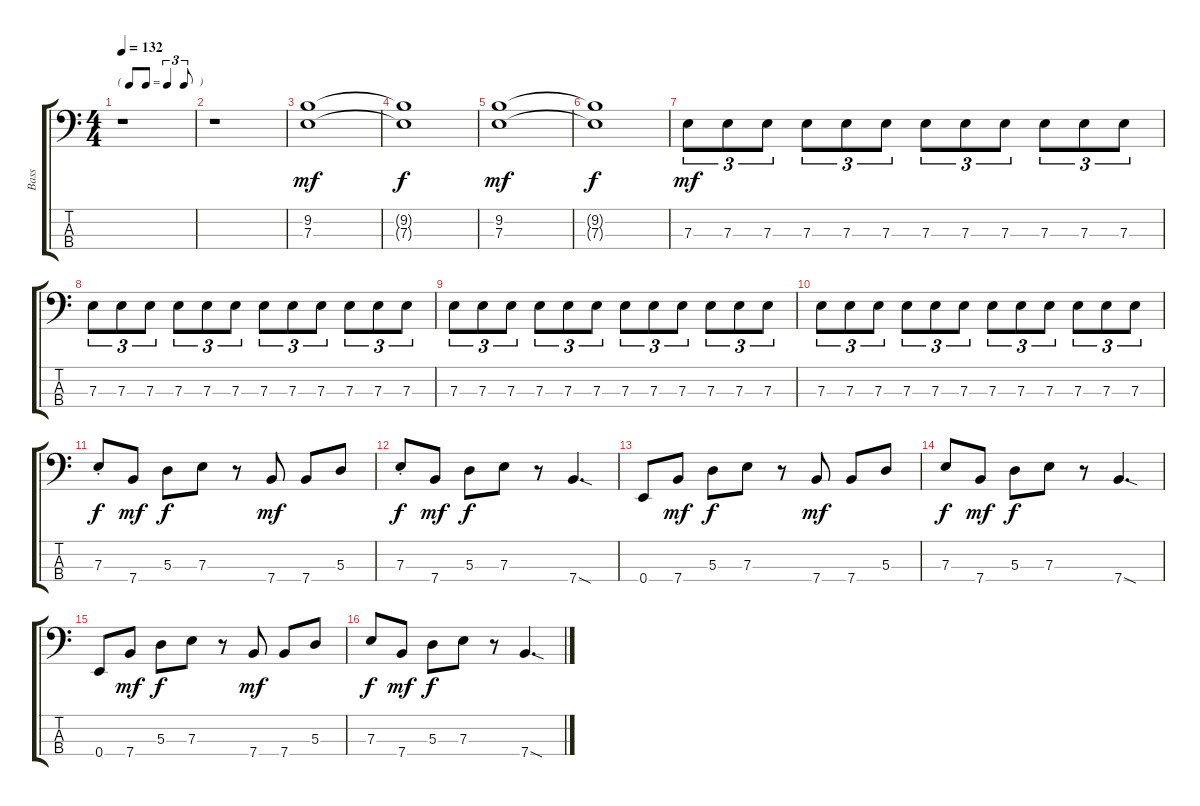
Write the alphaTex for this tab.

\track ("Bass" "Bass") {instrument electricbassfinger}
\staff {score tabs}
\tuning (G2 D2 A1 E1) {hide}
\ts (4 4)
\tf triplet8th
\tempo 132
\clef f4
\ks c
r.1{dy mf instrument electricbassfinger} |
r.1 |
(9.2 7.3).1 |
(9.2{t} 7.3{t}).1{dy f} |
(9.2 7.3).1{dy mf} |
(9.2{t} 7.3{t}).1{dy f} |
7.3.8{tu (3 2) dy mf} 7.3.8{tu (3 2)} 7.3.8{tu (3 2)} 7.3.8{tu (3 2)} 7.3.8{tu (3 2)} 7.3.8{tu (3 2)} 7.3.8{tu (3 2)} 7.3.8{tu (3 2)} 7.3.8{tu (3 2)} 7.3.8{tu (3 2)} 7.3.8{tu (3 2)} 7.3.8{tu (3 2)} |
7.3.8{tu (3 2)} 7.3.8{tu (3 2)} 7.3.8{tu (3 2)} 7.3.8{tu (3 2)} 7.3.8{tu (3 2)} 7.3.8{tu (3 2)} 7.3.8{tu (3 2)} 7.3.8{tu (3 2)} 7.3.8{tu (3 2)} 7.3.8{tu (3 2)} 7.3.8{tu (3 2)} 7.3.8{tu (3 2)} |
7.3.8{tu (3 2)} 7.3.8{tu (3 2)} 7.3.8{tu (3 2)} 7.3.8{tu (3 2)} 7.3.8{tu (3 2)} 7.3.8{tu (3 2)} 7.3.8{tu (3 2)} 7.3.8{tu (3 2)} 7.3.8{tu (3 2)} 7.3.8{tu (3 2)} 7.3.8{tu (3 2)} 7.3.8{tu (3 2)} |
7.3.8{tu (3 2)} 7.3.8{tu (3 2)} 7.3.8{tu (3 2)} 7.3.8{tu (3 2)} 7.3.8{tu (3 2)} 7.3.8{tu (3 2)} 7.3.8{tu (3 2)} 7.3.8{tu (3 2)} 7.3.8{tu (3 2)} 7.3.8{tu (3 2)} 7.3.8{tu (3 2)} 7.3.8{tu (3 2)} |
7.3{st}.8{dy f} 7.4.8{dy mf} 5.3.8{dy f} 7.3.8 r.8 7.4.8{dy mf} 7.4.8 5.3.8 |
7.3{st}.8{dy f} 7.4.8{dy mf} 5.3.8{dy f} 7.3.8 r.8 7.4{sod}.4{d} |
0.4.8 7.4.8{dy mf} 5.3.8{dy f} 7.3.8 r.8 7.4.8{dy mf} 7.4.8 5.3.8 |
7.3.8{dy f} 7.4.8{dy mf} 5.3.8{dy f} 7.3.8 r.8 7.4{sod}.4{d} |
0.4.8 7.4.8{dy mf} 5.3.8{dy f} 7.3.8 r.8 7.4.8{dy mf} 7.4.8 5.3.8 |
7.3.8{dy f} 7.4.8{dy mf} 5.3.8{dy f} 7.3.8 r.8 7.4{sod}.4{d}
